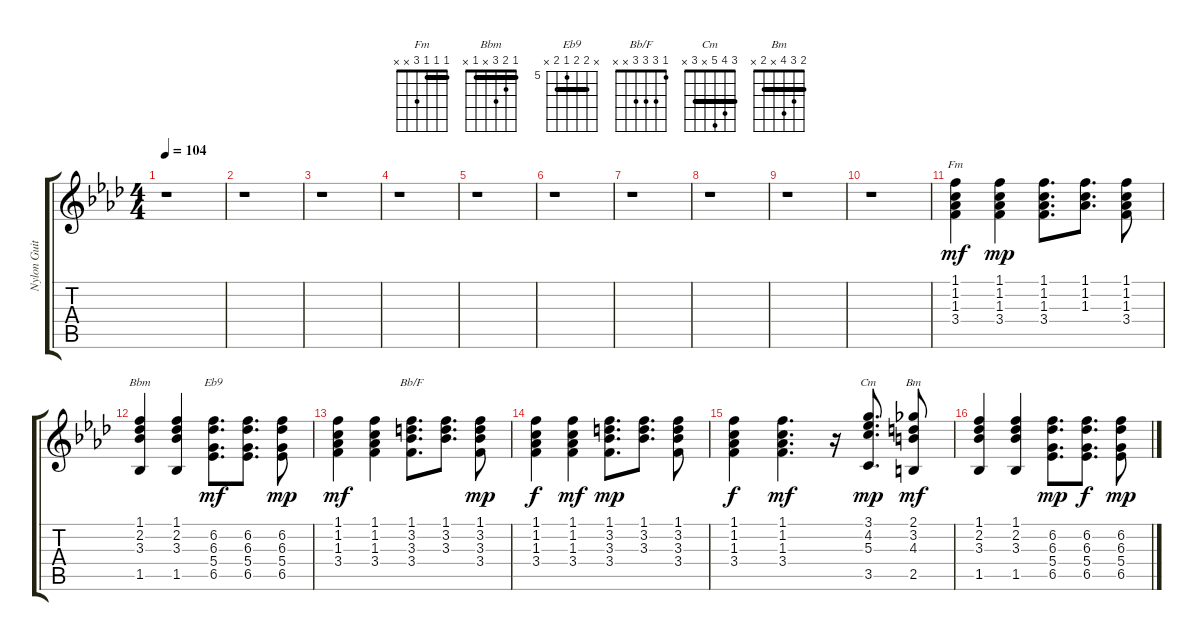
\track ("Nylon Guitar" "Nylon Guit") {instrument acousticguitarnylon}
\staff {score tabs}
\tuning (E4 B3 G3 D3 A2 E2) {hide}
\chord ("Fm" 1 1 1 3 x x) {barre 1}
\chord ("Bbm" 1 2 3 x 1 x) {barre 1}
\chord ("Eb9" x 6 6 5 6 x) {firstfret 5 barre 6}
\chord ("Bb/F" 1 3 3 3 x x)
\chord ("Cm" 3 4 5 x 3 x) {barre 3}
\chord ("Bm" 2 3 4 x 2 x) {barre 2}
\ts (4 4)
\tempo 104
\clef g2
\ks ab
r.1{dy mp} |
r.1 |
r.1 |
r.1 |
r.1 |
r.1 |
r.1 |
r.1 |
r.1 |
r.1 |
(1.1 1.2 1.3 3.4).4{ch "Fm" dy mf} (1.1 1.2 1.3 3.4).4{dy mp} (1.1 1.2 1.3 3.4).8{d} (1.1 1.2 1.3).8{d} (1.1 1.2 1.3 3.4).8 |
(1.1 2.2 3.3 1.5).4{ch "Bbm"} (1.1 2.2 3.3 1.5).4 (6.2 6.3 5.4 6.5).8{d ch "Eb9" dy mf} (6.2 6.3 5.4 6.5).8{d} (6.2 6.3 5.4 6.5).8{dy mp} |
(1.1 1.2 1.3 3.4).4{dy mf} (1.1 1.2 1.3 3.4).4 (1.1 3.2 3.3 3.4).8{d ch "Bb/F"} (1.1 3.2 3.3).8{d} (1.1 3.2 3.3 3.4).8{dy mp} |
(1.1 1.2 1.3 3.4).4{dy f} (1.1 1.2 1.3 3.4).4{dy mf} (1.1 3.2 3.3 3.4).8{d dy mp} (1.1 3.2 3.3).8{d} (1.1 3.2 3.3 3.4).8 |
(1.1 1.2 1.3 3.4).4{dy f} (1.1 1.2 1.3 3.4).4{d dy mf} r.16 (3.1 4.2 5.3 3.5).8{d ch "Cm" dy mp} (2.1 3.2 4.3 2.5).8{ch "Bm" dy mf} |
(1.1 2.2 3.3 1.5).4 (1.1 2.2 3.3 1.5).4 (6.2 6.3 5.4 6.5).8{d dy mp} (6.2 6.3 5.4 6.5).8{d dy f} (6.2 6.3 5.4 6.5).8{dy mp}
